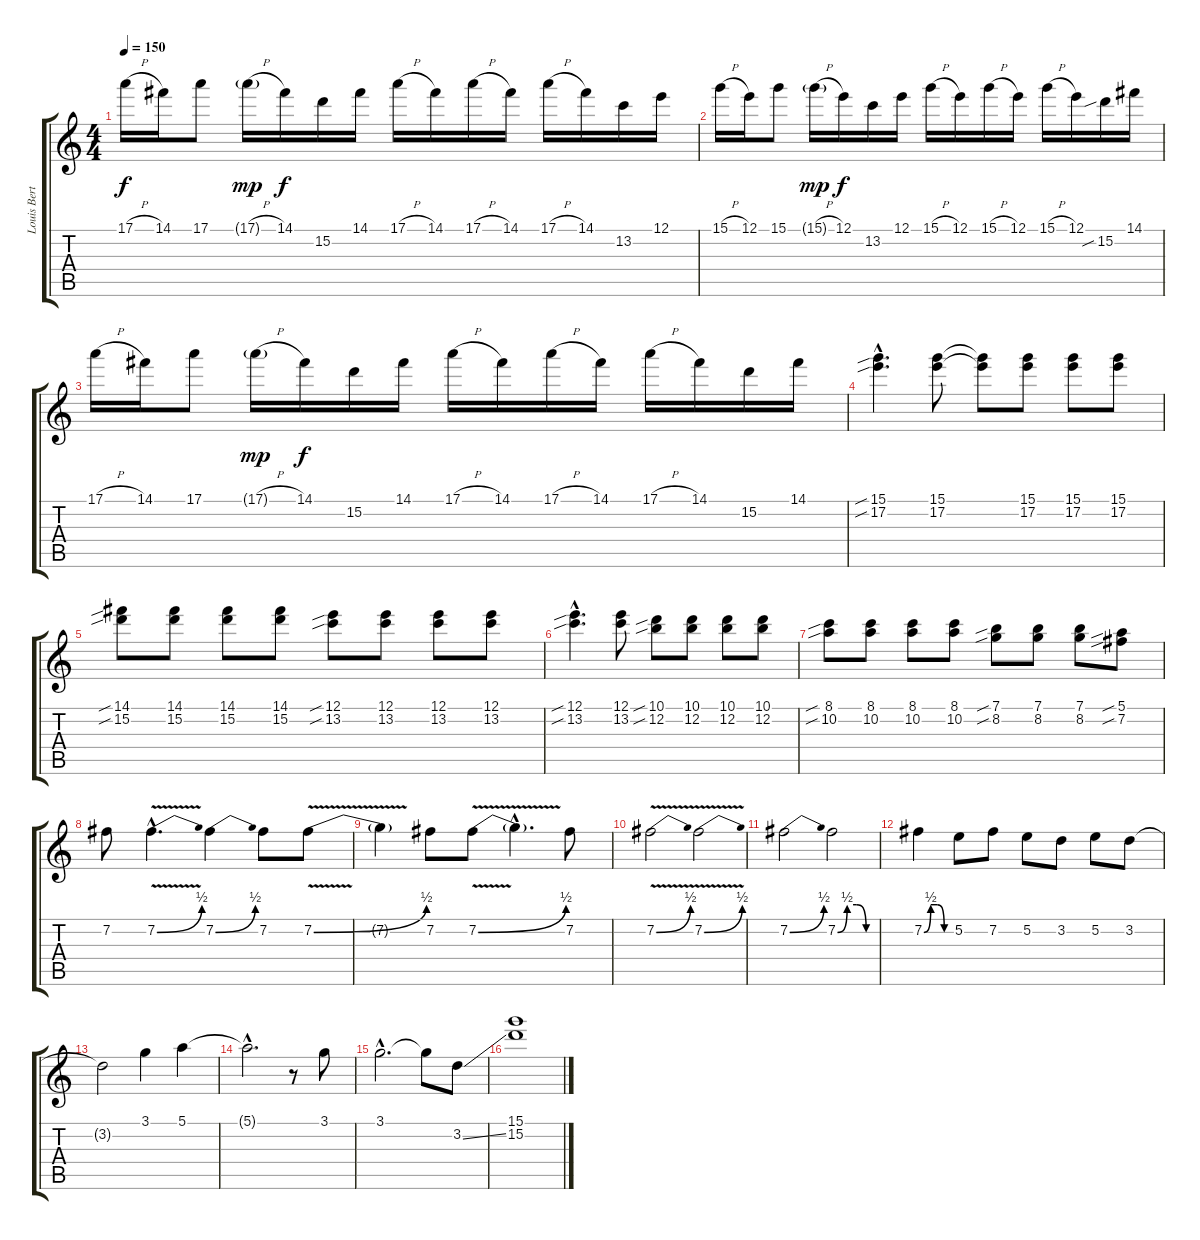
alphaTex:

\track ("Louis Bertignac" "Louis Bert") {instrument overdrivenguitar}
\staff {score tabs}
\tuning (E4 B3 G3 D3 A2 E2) {hide}
\ts (4 4)
\tempo 150
\clef g2
\ks c
17.1{h}.16{dy f} 14.1.16 17.1.8 17.1{h g}.16{dy mp} 14.1.16{dy f} 15.2.16 14.1.16 17.1{h}.16 14.1.16 17.1{h}.16 14.1.16 17.1{h}.16 14.1.16 13.2.16 12.1.16 |
15.1{h}.16 12.1.16 15.1.8 15.1{h g}.16{dy mp} 12.1.16{dy f} 13.2.16 12.1.16 15.1{h}.16 12.1.16 15.1{h}.16 12.1.16 15.1{h}.16 12.1.16 15.2{sib}.16 14.1.16 |
17.1{h}.16 14.1.16 17.1.8 17.1{h g}.16{dy mp} 14.1.16{dy f} 15.2.16 14.1.16 17.1{h}.16 14.1.16 17.1{h}.16 14.1.16 17.1{h}.16 14.1.16 15.2.16 14.1.16 |
(15.1{sib hac} 17.2{sib hac}).4{d} (15.1 17.2).8 (15.1{t} 17.2{t}).8 (15.1 17.2).8 (15.1 17.2).8 (15.1 17.2).8 |
(14.1{sib} 15.2{sib}).8 (14.1 15.2).8 (14.1 15.2).8 (14.1 15.2).8 (12.1{sib} 13.2{sib}).8 (12.1 13.2).8 (12.1 13.2).8 (12.1 13.2).8 |
(12.1{sib hac} 13.2{sib hac}).4{d} (12.1 13.2).8 (10.1{sib} 12.2{sib}).8 (10.1 12.2).8 (10.1 12.2).8 (10.1 12.2).8 |
(8.1{sib} 10.2{sib}).8 (8.1 10.2).8 (8.1 10.2).8 (8.1 10.2).8 (7.1{sib} 8.2{sib}).8 (7.1 8.2).8 (7.1 8.2).8 (5.1{sib} 7.2{sib}).8 |
7.2.8 7.2{be (bend 0 0 60 2) v hac}.4{d} 7.2{be (bend 0 0 60 2)}.4 7.2.8 7.2{be (bend 0 0 60 2) v}.8 |
7.2{t}.4 7.2.8 7.2{be (bend 0 0 60 2) v}.8 7.2{hac t}.4{d} 7.2.8 |
7.2{be (bend 0 0 60 2) v}.2 7.2{be (bend 0 0 60 2) v}.2 |
7.2{be (bend 0 0 60 2)}.2 7.2{be (custom 0 0 15 2 30 2 45 0 60 0)}.2 |
7.2{be (custom 0 0 15 2 30 2 45 0 60 0)}.4 5.2.8 7.2.8 5.2.8 3.2.8 5.2.8 3.2.8 |
3.2{t}.2 3.1.4 5.1.4 |
5.1{hac t}.2{d} r.8 3.1.8 |
3.1{hac}.2{d} 3.1{t}.8 3.2{ss}.8 |
(15.1 15.2).1
